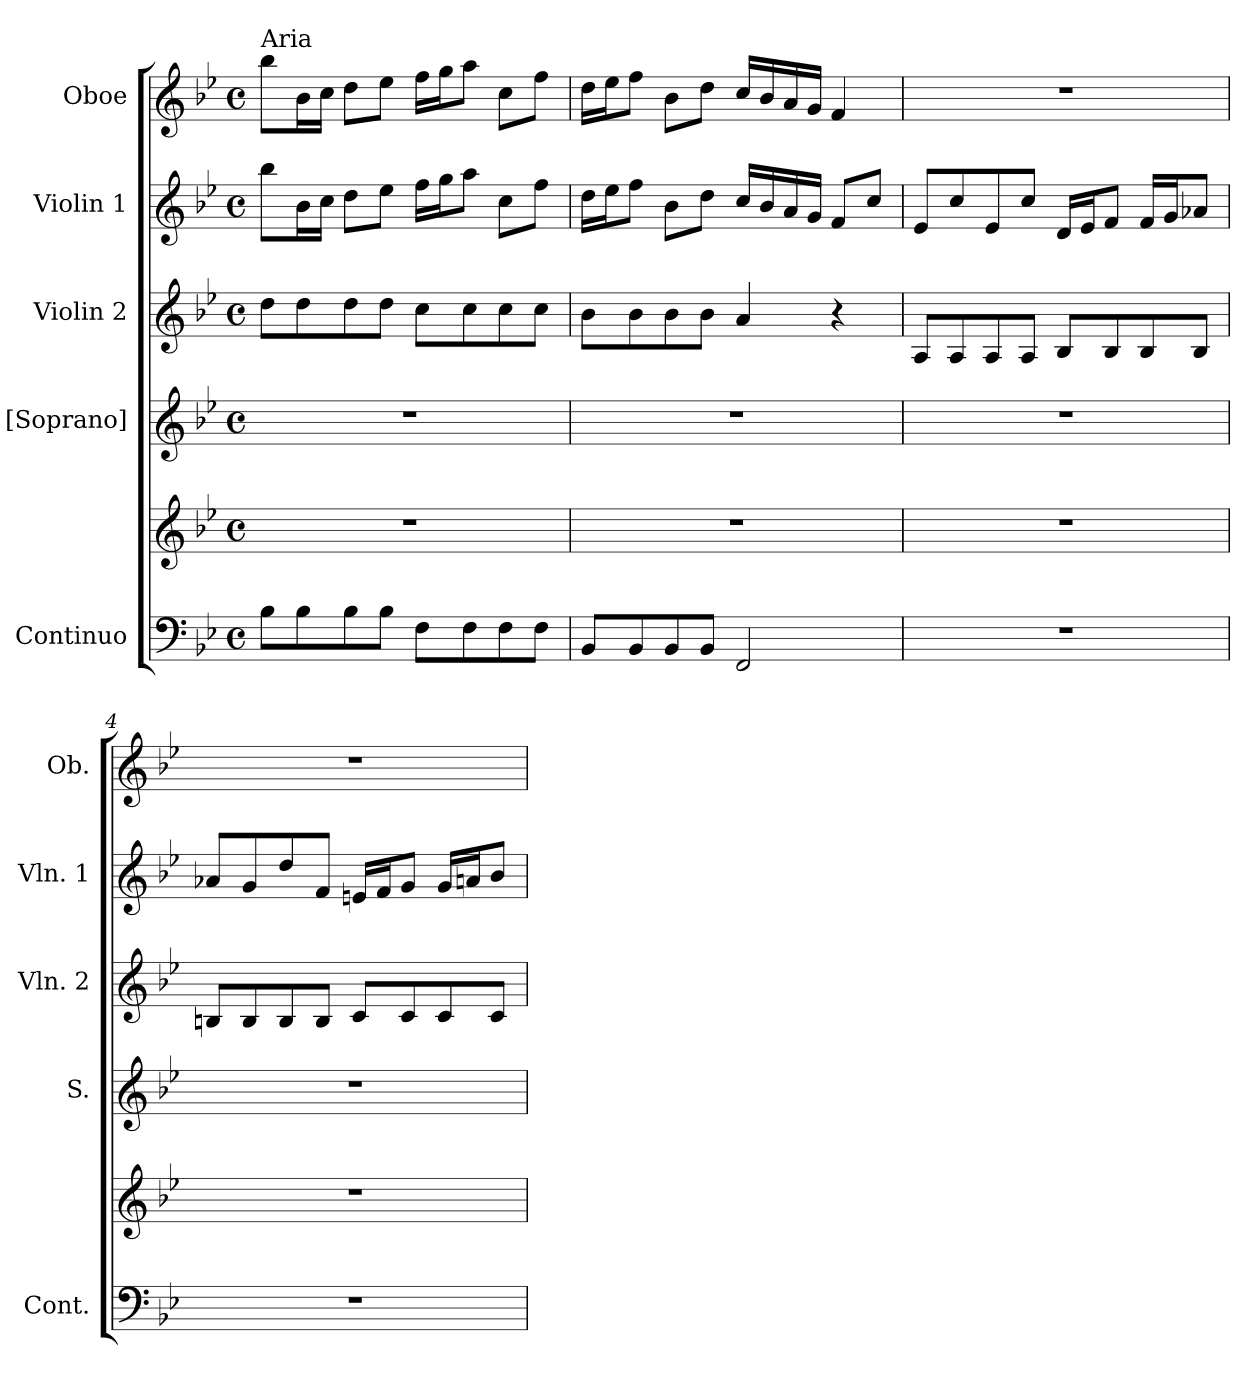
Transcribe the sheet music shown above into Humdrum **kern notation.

**kern	**kern	**kern	**kern	**kern	**kern
*part5	*part5	*part4	*part3	*part2	*part1
*staff6	*staff5	*staff4	*staff3	*staff2	*staff1
*I"Continuo	*	*I"[Soprano]	*I"Violin 2	*I"Violin 1	*I"Oboe
*I'Cont.	*	*I'S.	*I'Vln. 2	*I'Vln. 1	*I'Ob.
!!LO:PB:g=z
*clefF4	*clefG2	*clefG2	*clefG2	*clefG2	*clefG2
*k[b-e-]	*k[b-e-]	*k[b-e-]	*k[b-e-]	*k[b-e-]	*k[b-e-]
*B-:	*B-:	*B-:	*B-:	*B-:	*B-:
*M4/4	*M4/4	*M4/4	*M4/4	*M4/4	*M4/4
*met(c)	*met(c)	*met(c)	*met(c)	*met(c)	*met(c)
=1	=1	=1	=1	=1	=1
!	!	!	!	!	!LO:TX:a:t=Aria
8B-i\L	1r	1r	8ddi\L	8bb-i\L	8bb-i\L
8B-i\	.	.	8ddi\	16b-i\L	16b-i\L
.	.	.	.	16cci\JJ	16cci\JJ
8B-i\	.	.	8ddi\	8ddi\L	8ddi\L
8B-i\J	.	.	8ddi\J	8ee-i\J	8ee-i\J
8Fi\L	.	.	8cci\L	16ffi\LL	16ffi\LL
.	.	.	.	16ggi\J	16ggi\J
8Fi\	.	.	8cci\	8aai\J	8aai\J
8Fi\	.	.	8cci\	8cci\L	8cci\L
8Fi\J	.	.	8cci\J	8ffi\J	8ffi\J
=2	=2	=2	=2	=2	=2
8BB-i/L	1r	1r	8b-i\L	16ddi\LL	16ddi\LL
.	.	.	.	16ee-i\J	16ee-i\J
8BB-i/	.	.	8b-i\	8ffi\J	8ffi\J
8BB-i/	.	.	8b-i\	8b-i\L	8b-i\L
8BB-i/J	.	.	8b-i\J	8ddi\J	8ddi\J
2FFi/	.	.	4ai/	16cci/LL	16cci/LL
.	.	.	.	16b-i/	16b-i/
.	.	.	.	16ai/	16ai/
.	.	.	.	16gi/JJ	16gi/JJ
.	.	.	4r	8fi/L	4fi/
.	.	.	.	8cci/J	.
=3	=3	=3	=3	=3	=3
1r	1r	1r	8Ai/L	8e-i/L	1r
.	.	.	8Ai/	8cci/	.
.	.	.	8Ai/	8e-i/	.
.	.	.	8Ai/J	8cci/J	.
.	.	.	8B-i/L	16di/LL	.
.	.	.	.	16e-i/J	.
.	.	.	8B-i/	8fi/J	.
.	.	.	8B-i/	16fi/LL	.
.	.	.	.	16gi/J	.
.	.	.	8B-i/J	8a-Xi/J	.
=4	=4	=4	=4	=4	=4
1r	1r	1r	8Bni/L	8a-Xi/L	1r
.	.	.	8Bi/	8gi/	.
.	.	.	8Bi/	8ddi/	.
.	.	.	8Bi/J	8fi/J	.
.	.	.	8ci/L	16eni/LL	.
.	.	.	.	16fi/J	.
.	.	.	8ci/	8gi/J	.
.	.	.	8ci/	16gi/LL	.
.	.	.	.	16ani/J	.
.	.	.	8ci/J	8b-i/J	.
=	=	=	=	=	=
*-	*-	*-	*-	*-	*-
